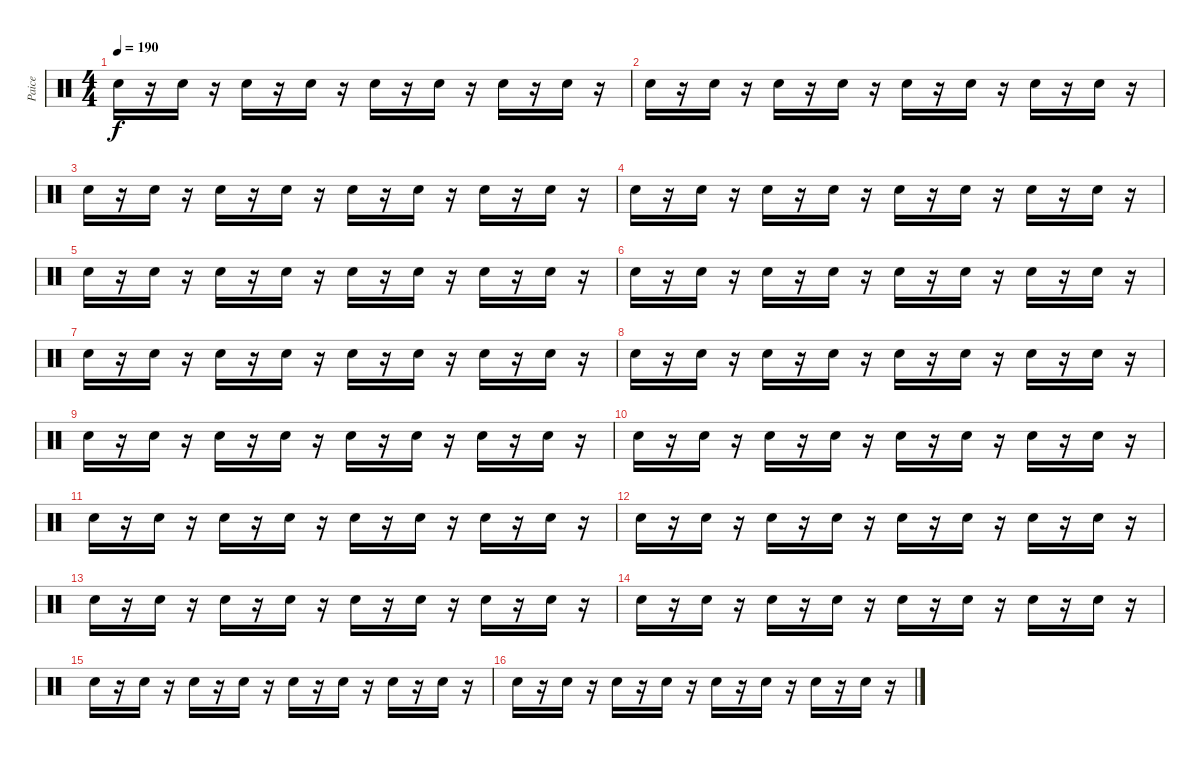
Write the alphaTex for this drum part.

\track ("Paice" "Paice") {instrument percussion}
\staff {score}
\articulation defaults
\ts (4 4)
\tempo 190
\clef neutral
\ks c "Snare (hit) 2".16{dy f}
r.16 "Snare (hit) 2".16 r.16 "Snare (hit) 2".16 r.16 "Snare (hit) 2".16 r.16 "Snare (hit) 2".16 r.16 "Snare (hit) 2".16 r.16 "Snare (hit) 2".16 r.16 "Snare (hit) 2".16 r.16 |
"Snare (hit) 2".16 r.16 "Snare (hit) 2".16 r.16 "Snare (hit) 2".16 r.16 "Snare (hit) 2".16 r.16 "Snare (hit) 2".16 r.16 "Snare (hit) 2".16 r.16 "Snare (hit) 2".16 r.16 "Snare (hit) 2".16 r.16 |
"Snare (hit) 2".16 r.16 "Snare (hit) 2".16 r.16 "Snare (hit) 2".16 r.16 "Snare (hit) 2".16 r.16 "Snare (hit) 2".16 r.16 "Snare (hit) 2".16 r.16 "Snare (hit) 2".16 r.16 "Snare (hit) 2".16 r.16 |
"Snare (hit) 2".16 r.16 "Snare (hit) 2".16 r.16 "Snare (hit) 2".16 r.16 "Snare (hit) 2".16 r.16 "Snare (hit) 2".16 r.16 "Snare (hit) 2".16 r.16 "Snare (hit) 2".16 r.16 "Snare (hit) 2".16 r.16 |
"Snare (hit) 2".16 r.16 "Snare (hit) 2".16 r.16 "Snare (hit) 2".16 r.16 "Snare (hit) 2".16 r.16 "Snare (hit) 2".16 r.16 "Snare (hit) 2".16 r.16 "Snare (hit) 2".16 r.16 "Snare (hit) 2".16 r.16 |
"Snare (hit) 2".16 r.16 "Snare (hit) 2".16 r.16 "Snare (hit) 2".16 r.16 "Snare (hit) 2".16 r.16 "Snare (hit) 2".16 r.16 "Snare (hit) 2".16 r.16 "Snare (hit) 2".16 r.16 "Snare (hit) 2".16 r.16 |
"Snare (hit) 2".16 r.16 "Snare (hit) 2".16 r.16 "Snare (hit) 2".16 r.16 "Snare (hit) 2".16 r.16 "Snare (hit) 2".16 r.16 "Snare (hit) 2".16 r.16 "Snare (hit) 2".16 r.16 "Snare (hit) 2".16 r.16 |
"Snare (hit) 2".16 r.16 "Snare (hit) 2".16 r.16 "Snare (hit) 2".16 r.16 "Snare (hit) 2".16 r.16 "Snare (hit) 2".16 r.16 "Snare (hit) 2".16 r.16 "Snare (hit) 2".16 r.16 "Snare (hit) 2".16 r.16 |
"Snare (hit) 2".16 r.16 "Snare (hit) 2".16 r.16 "Snare (hit) 2".16 r.16 "Snare (hit) 2".16 r.16 "Snare (hit) 2".16 r.16 "Snare (hit) 2".16 r.16 "Snare (hit) 2".16 r.16 "Snare (hit) 2".16 r.16 |
"Snare (hit) 2".16 r.16 "Snare (hit) 2".16 r.16 "Snare (hit) 2".16 r.16 "Snare (hit) 2".16 r.16 "Snare (hit) 2".16 r.16 "Snare (hit) 2".16 r.16 "Snare (hit) 2".16 r.16 "Snare (hit) 2".16 r.16 |
"Snare (hit) 2".16 r.16 "Snare (hit) 2".16 r.16 "Snare (hit) 2".16 r.16 "Snare (hit) 2".16 r.16 "Snare (hit) 2".16 r.16 "Snare (hit) 2".16 r.16 "Snare (hit) 2".16 r.16 "Snare (hit) 2".16 r.16 |
"Snare (hit) 2".16 r.16 "Snare (hit) 2".16 r.16 "Snare (hit) 2".16 r.16 "Snare (hit) 2".16 r.16 "Snare (hit) 2".16 r.16 "Snare (hit) 2".16 r.16 "Snare (hit) 2".16 r.16 "Snare (hit) 2".16 r.16 |
"Snare (hit) 2".16 r.16 "Snare (hit) 2".16 r.16 "Snare (hit) 2".16 r.16 "Snare (hit) 2".16 r.16 "Snare (hit) 2".16 r.16 "Snare (hit) 2".16 r.16 "Snare (hit) 2".16 r.16 "Snare (hit) 2".16 r.16 |
"Snare (hit) 2".16 r.16 "Snare (hit) 2".16 r.16 "Snare (hit) 2".16 r.16 "Snare (hit) 2".16 r.16 "Snare (hit) 2".16 r.16 "Snare (hit) 2".16 r.16 "Snare (hit) 2".16 r.16 "Snare (hit) 2".16 r.16 |
"Snare (hit) 2".16 r.16 "Snare (hit) 2".16 r.16 "Snare (hit) 2".16 r.16 "Snare (hit) 2".16 r.16 "Snare (hit) 2".16 r.16 "Snare (hit) 2".16 r.16 "Snare (hit) 2".16 r.16 "Snare (hit) 2".16 r.16 |
"Snare (hit) 2".16 r.16 "Snare (hit) 2".16 r.16 "Snare (hit) 2".16 r.16 "Snare (hit) 2".16 r.16 "Snare (hit) 2".16 r.16 "Snare (hit) 2".16 r.16 "Snare (hit) 2".16 r.16 "Snare (hit) 2".16 r.16
